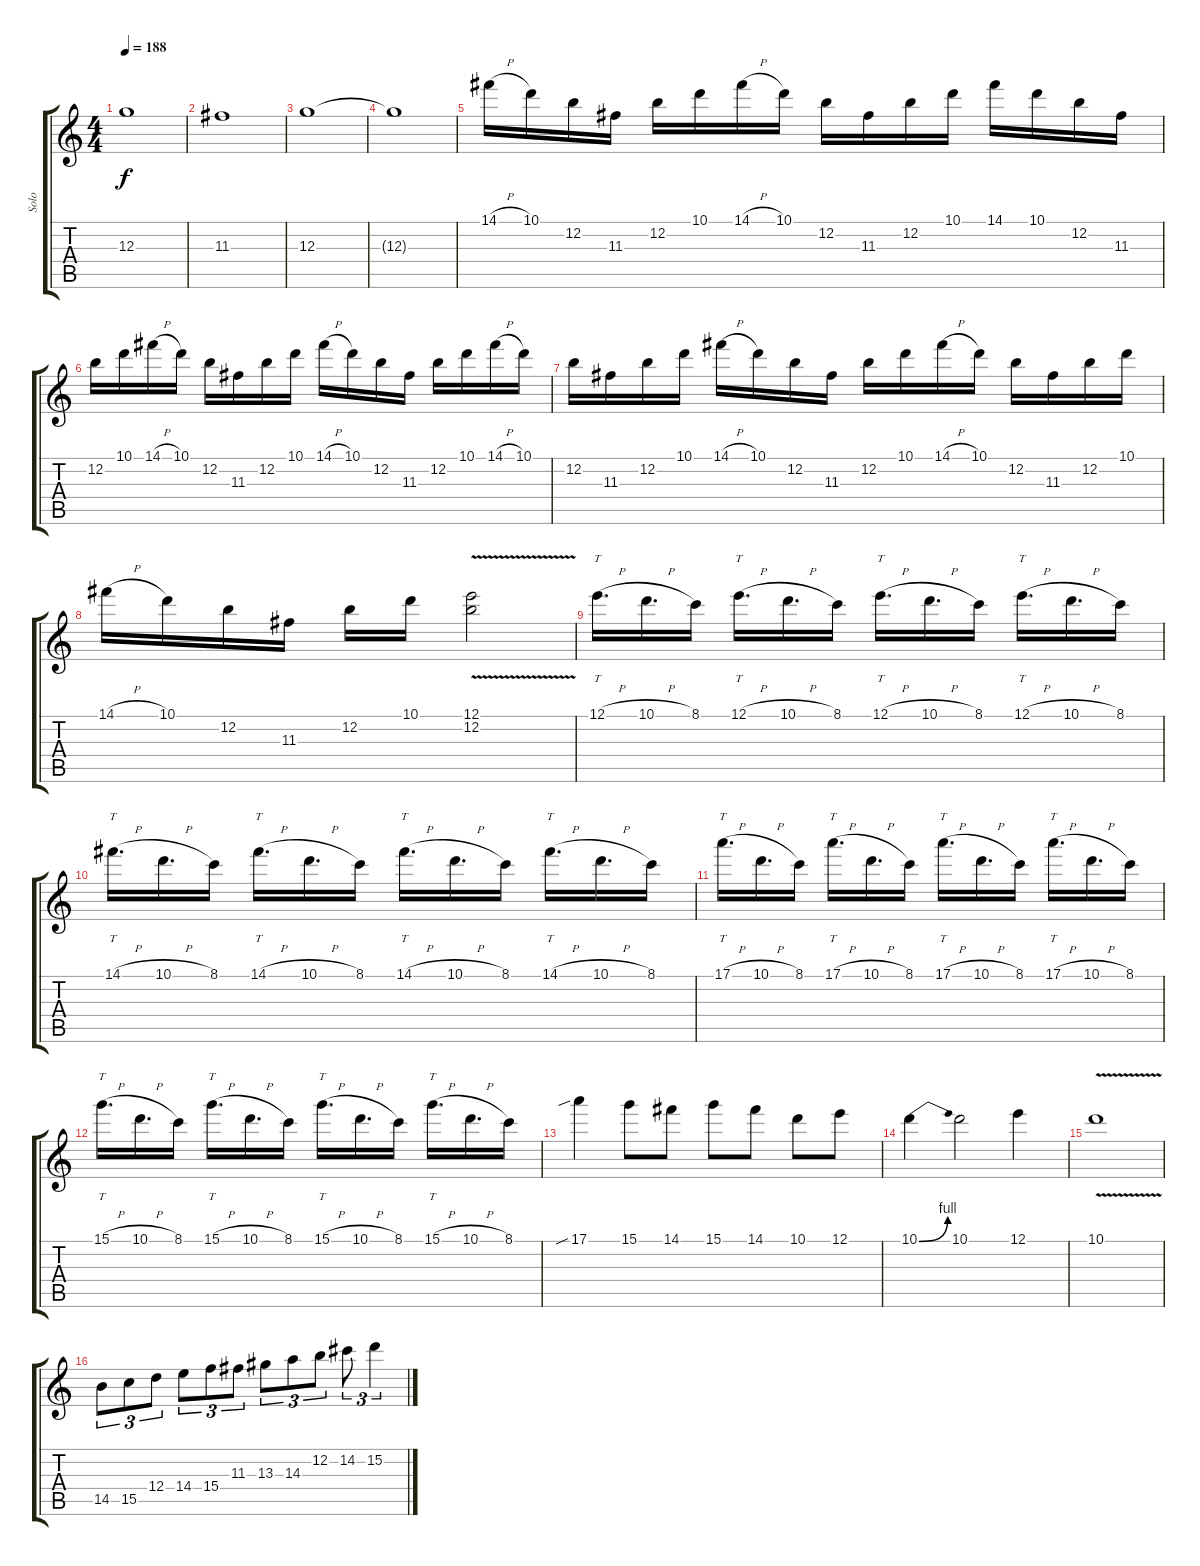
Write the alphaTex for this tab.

\track ("Solo" "Solo") {instrument overdrivenguitar}
\staff {score tabs}
\tuning (E4 B3 G3 D3 A2 E2) {hide}
\ts (4 4)
\tempo 188
\clef g2
\ks c
12.3.1{dy f} |
11.3.1 |
12.3.1 |
12.3{t}.1 |
14.1{h}.16 10.1.16 12.2.16 11.3.16 12.2.16 10.1.16 14.1{h}.16 10.1.16 12.2.16 11.3.16 12.2.16 10.1.16 14.1.16 10.1.16 12.2.16 11.3.16 |
12.2.16 10.1.16 14.1{h}.16 10.1.16 12.2.16 11.3.16 12.2.16 10.1.16 14.1{h}.16 10.1.16 12.2.16 11.3.16 12.2.16 10.1.16 14.1{h}.16 10.1.16 |
12.2.16 11.3.16 12.2.16 10.1.16 14.1{h}.16 10.1.16 12.2.16 11.3.16 12.2.16 10.1.16 14.1{h}.16 10.1.16 12.2.16 11.3.16 12.2.16 10.1.16 |
14.1{h}.16 10.1.16 12.2.16 11.3.16 12.2.16 10.1.16 (12.1{v} 12.2).2 |
12.1{h}.16{tt d} 10.1{h}.16{d} 8.1.16 12.1{h}.16{tt d} 10.1{h}.16{d} 8.1.16 12.1{h}.16{tt d} 10.1{h}.16{d} 8.1.16 12.1{h}.16{tt d} 10.1{h}.16{d} 8.1.16 |
14.1{h}.16{tt d} 10.1{h}.16{d} 8.1.16 14.1{h}.16{tt d} 10.1{h}.16{d} 8.1.16 14.1{h}.16{tt d} 10.1{h}.16{d} 8.1.16 14.1{h}.16{tt d} 10.1{h}.16{d} 8.1.16 |
17.1{h}.16{tt d} 10.1{h}.16{d} 8.1.16 17.1{h}.16{tt d} 10.1{h}.16{d} 8.1.16 17.1{h}.16{tt d} 10.1{h}.16{d} 8.1.16 17.1{h}.16{tt d} 10.1{h}.16{d} 8.1.16 |
15.1{h}.16{tt d} 10.1{h}.16{d} 8.1.16 15.1{h}.16{tt d} 10.1{h}.16{d} 8.1.16 15.1{h}.16{tt d} 10.1{h}.16{d} 8.1.16 15.1{h}.16{tt d} 10.1{h}.16{d} 8.1.16 |
17.1{sib}.4 15.1.8 14.1.8 15.1.8 14.1.8 10.1.8 12.1.8 |
10.1{be (bend 0 0 60 4)}.4 10.1.2 12.1.4 |
10.1{v}.1 |
14.5.8{tu (3 2)} 15.5.8{tu (3 2)} 12.4.8{tu (3 2)} 14.4.8{tu (3 2)} 15.4.8{tu (3 2)} 11.3.8{tu (3 2)} 13.3.8{tu (3 2)} 14.3.8{tu (3 2)} 12.2.8{tu (3 2)} 14.2.8{tu (3 2)} 15.2.4{tu (3 2)}
